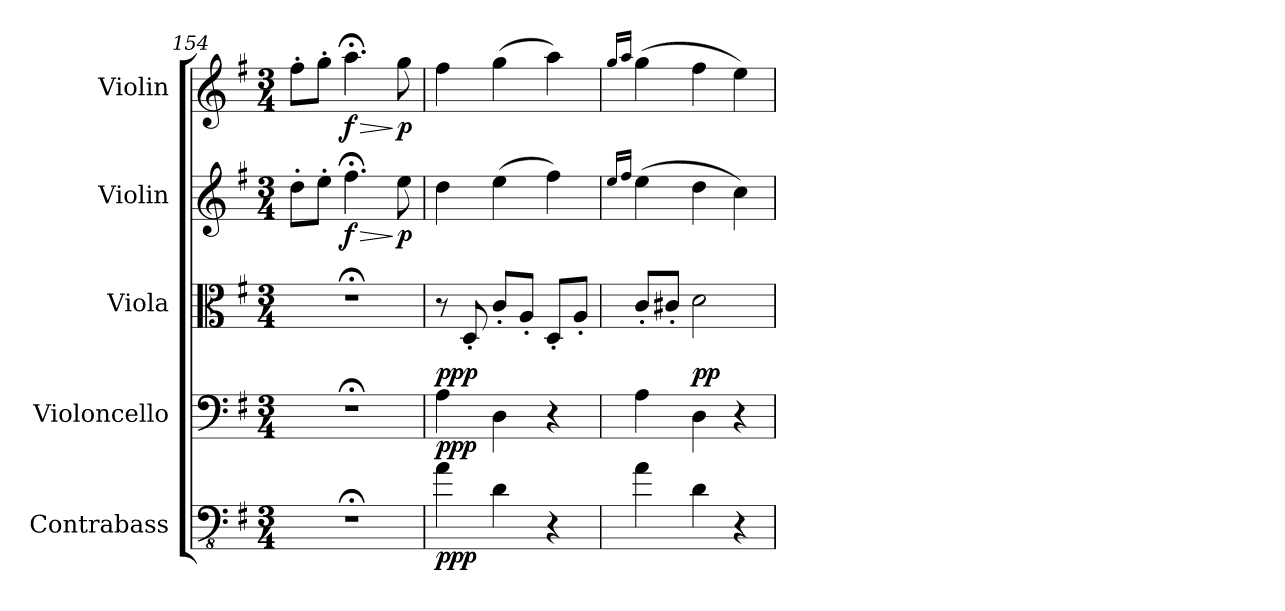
**kern	**dynam	**kern	**dynam	**kern	**dynam	**kern	**dynam	**kern	**dynam
*part5	*part5	*part4	*part4	*part3	*part3	*part2	*part2	*part1	*part1
*staff5	*staff5	*staff4	*staff4	*staff3	*staff3	*staff2	*staff2	*staff1	*staff1
*I"Contrabass	*	*I"Violoncello	*	*I"Viola	*	*I"Violin	*	*I"Violin	*
*I'Cb.	*	*I'Vc.	*	*I'Vla.	*	*I'Vln.	*	*I'Vln.	*
*clefFv4	*	*clefF4	*	*clefC3	*	*clefG2	*	*clefG2	*
*ITrd7c12	*	*	*	*	*	*	*	*	*
*k[f#]	*	*k[f#]	*	*k[f#]	*	*k[f#]	*	*k[f#]	*
*M3/4	*	*M3/4	*	*M3/4	*	*M3/4	*	*M3/4	*
=154	=154	=154	=154	=154	=154	=154	=154	=154	=154
2.r;<	.	2.r;<	.	2.r;<	.	8dd'\L	.	8ff#'\L	.
.	.	.	.	.	.	8ee'\J	.	8gg'\J	.
*	*	*	*	*	*	*	*	*MM48	*
!	!	!	!	!	!	!	!LO:HP:b	!	!LO:HP:b
!	!	!	!	!	!	!	!LO:DY:n=1:b	!	!LO:DY:n=1:b
.	.	.	.	.	.	4.ff#;<\	> f	4.aa;<\	> f
*	*	*	*	*	*	*	*	*MM90	*
!	!	!	!	!	!	!	!LO:DY:n=2:b	!	!LO:DY:n=2:b
.	.	.	.	.	.	8ee\	] p	8gg\	] p
=155	=155	=155	=155	=155	=155	=155	=155	=155	=155
*	*	*	*	*	*	*	*	*MM207	*
!	!LO:DY:b	!	!LO:DY:b	!	!LO:DY:b	!	!	!	!
4AA\	ppp	4A\	ppp	8r	pp	4dd\	.	4ff#\	.
!	!	!	!	!	!LO:DY:b	!	!	!	!
.	.	.	.	8D'/	p	.	.	.	.
4DD\	.	4D\	.	8c'/L	.	(4ee\	.	(4gg\	.
.	.	.	.	8A'/J	.	.	.	.	.
4r	.	4r	.	8D'/L	.	4ff#\)	.	4aa\)	.
.	.	.	.	8A'/J	.	.	.	.	.
!!LO:LB:g=z
=156	=156	=156	=156	=156	=156	=156	=156	=156	=156
.	.	.	.	.	.	16qee/LL	.	16qgg/LL	.
.	.	.	.	.	.	16qff#/JJ	.	16qaa/JJ	.
4AA\	.	4A\	.	8c'/L	.	(4ee\	.	(4gg\	.
.	.	.	.	8c#X'/J	.	.	.	.	.
!	!	!	!	!	!LO:DY:b	!	!	!	!
4DD\	.	4D\	.	2d\	pp	4dd\	.	4ff#\	.
4r	.	4r	.	.	.	4cc\)	.	4ee\)	.
=	=	=	=	=	=	=	=	=	=
*-	*-	*-	*-	*-	*-	*-	*-	*-	*-
